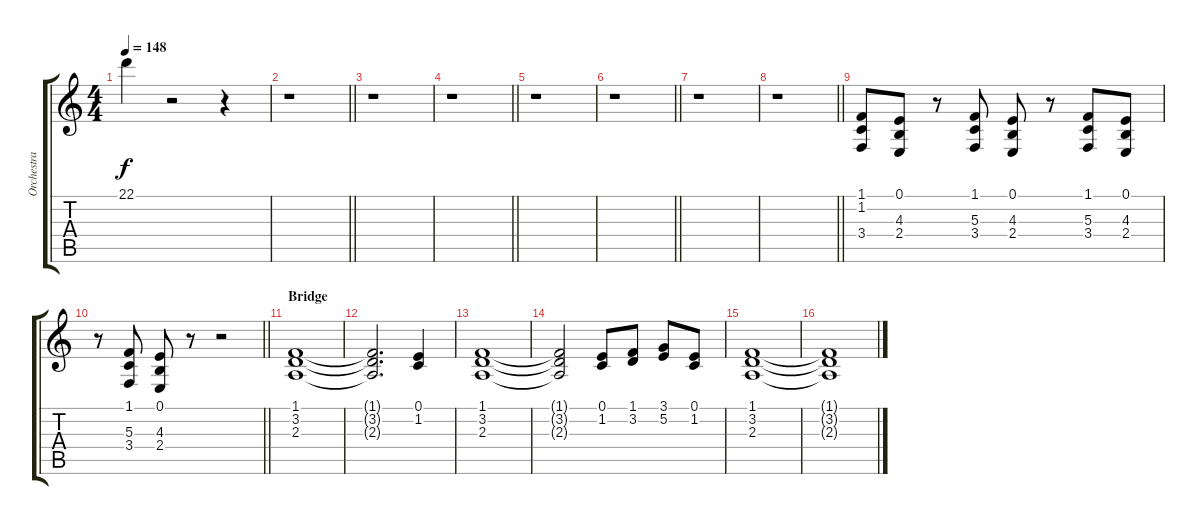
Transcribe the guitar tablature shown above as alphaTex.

\track ("Orchestra II" "Orchestra ") {instrument stringensemble1}
\staff {score tabs}
\tuning (E4 B3 G3 D3 A2 E2) {hide}
\ts (4 4)
\tempo 148
\clef g2
\ks c
22.1.4{dy f} r.2 r.4 |
\barLineRight lightlight
r.1 |
r.1 |
\barLineRight lightlight
r.1 |
r.1 |
\barLineRight lightlight
r.1 |
r.1 |
\barLineRight lightlight
r.1 |
(1.1 1.2 3.4).8 (0.1 4.3 2.4).8 r.8 (1.1 5.3 3.4).8 (0.1 4.3 2.4).8 r.8 (1.1 5.3 3.4).8 (0.1 4.3 2.4).8 |
\barLineRight lightlight
r.8 (1.1 5.3 3.4).8 (0.1 4.3 2.4).8 r.8 r.2 |
\section ("" "Bridge")
(1.1 3.2 2.3).1 |
(1.1{t} 3.2{t} 2.3{t}).2{d} (0.1 1.2).4 |
(1.1 3.2 2.3).1 |
(1.1{t} 3.2{t} 2.3{t}).2 (0.1 1.2).8 (1.1 3.2).8 (3.1 5.2).8 (0.1 1.2).8 |
(1.1 3.2 2.3).1 |
(1.1{t} 3.2{t} 2.3{t}).1
